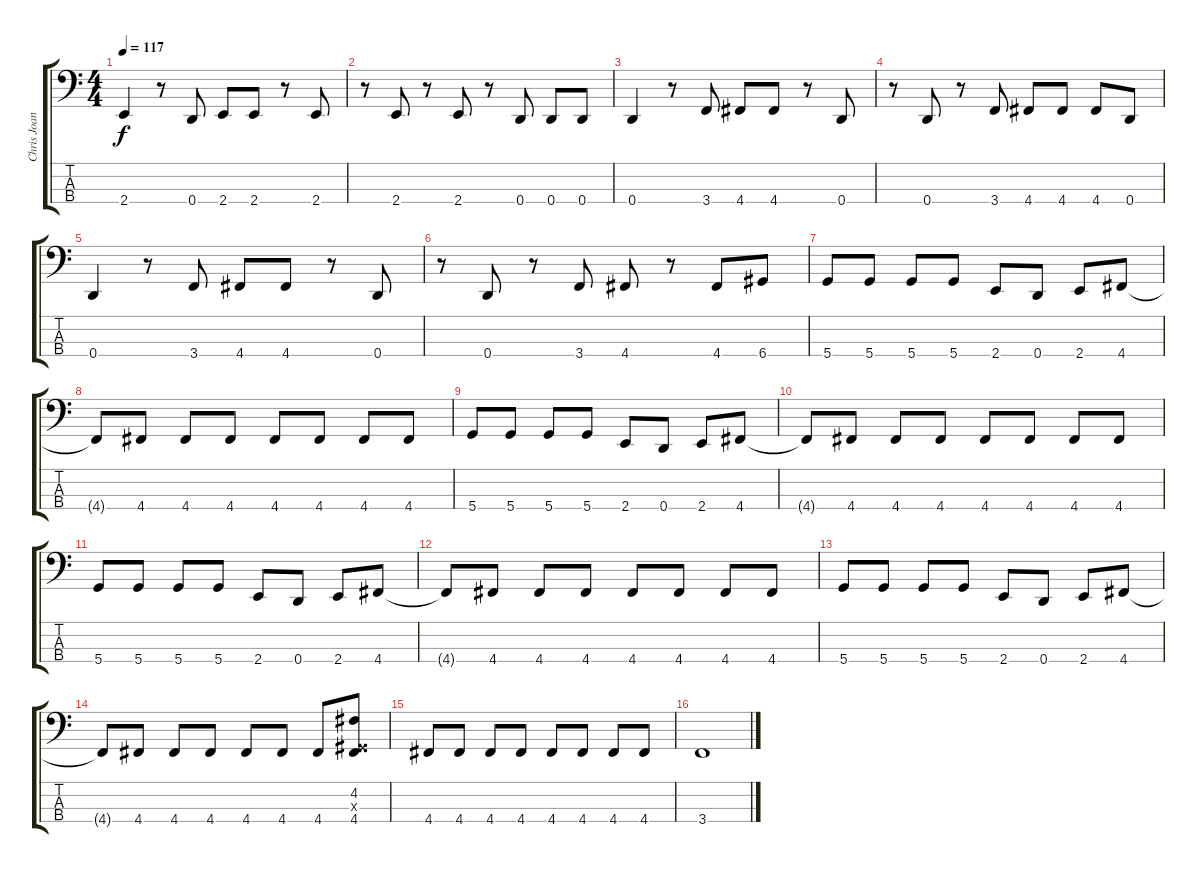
\track ("Chris Joannou" "Chris Joan") {instrument electricbasspick}
\staff {score tabs}
\tuning (G2 D2 A1 D1) {hide}
\ts (4 4)
\tempo 117
\clef f4
\ks c
2.4.4{dy f} r.8 0.4.8 2.4.8 2.4.8 r.8 2.4.8 |
r.8 2.4.8 r.8 2.4.8 r.8 0.4.8 0.4.8 0.4.8 |
0.4.4 r.8 3.4.8 4.4.8 4.4.8 r.8 0.4.8 |
r.8 0.4.8 r.8 3.4.8 4.4.8 4.4.8 4.4.8 0.4.8 |
0.4.4 r.8 3.4.8 4.4.8 4.4.8 r.8 0.4.8 |
r.8 0.4.8 r.8 3.4.8 4.4.8 r.8 4.4.8 6.4.8 |
5.4.8 5.4.8 5.4.8 5.4.8 2.4.8 0.4.8 2.4.8 4.4.8 |
4.4{t}.8 4.4.8 4.4.8 4.4.8 4.4.8 4.4.8 4.4.8 4.4.8 |
5.4.8 5.4.8 5.4.8 5.4.8 2.4.8 0.4.8 2.4.8 4.4.8 |
4.4{t}.8 4.4.8 4.4.8 4.4.8 4.4.8 4.4.8 4.4.8 4.4.8 |
5.4.8 5.4.8 5.4.8 5.4.8 2.4.8 0.4.8 2.4.8 4.4.8 |
4.4{t}.8 4.4.8 4.4.8 4.4.8 4.4.8 4.4.8 4.4.8 4.4.8 |
5.4.8 5.4.8 5.4.8 5.4.8 2.4.8 0.4.8 2.4.8 4.4.8 |
4.4{t}.8 4.4.8 4.4.8 4.4.8 4.4.8 4.4.8 4.4.8 (4.2 -1.3{x} 4.4).8 |
4.4.8 4.4.8 4.4.8 4.4.8 4.4.8 4.4.8 4.4.8 4.4.8 |
3.4.1
